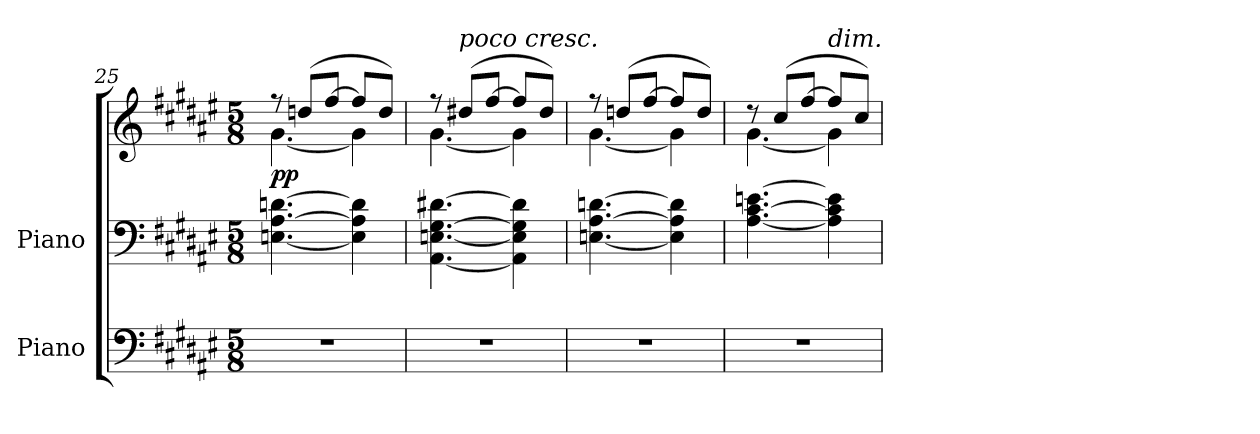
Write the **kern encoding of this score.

**kern	**kern	**kern	**dynam
*part2	*part1	*part1	*part1
*staff3	*staff2	*staff1	*staff1/2
*I"Piano	*I"Piano	*	*
*I'Pno	*I'Pno	*	*
!!LO:LB:g=z
*clefF4	*clefF4	*clefG2	*
*k[f#c#g#d#a#e#]	*k[f#c#g#d#a#e#]	*k[f#c#g#d#a#e#]	*
*M5/8	*M5/8	*M5/8	*
=25	=25	=25	=25
*	*	*^	*
!	!	!	!	!LO:DY:b
8%5r	[4.En\ [4.A#\ [4.dn\	8r	[4.g#\	pp
.	.	(8ddn/L	.	.
.	.	[8ff#/J	.	.
.	4E\] 4A#\] 4d\]	8ff#/L]	4g#\]	.
.	.	8dd/J)	.	.
=26	=26	=26	=26	=26
8%5r	[4.AA#\ [4.En\ [4.G#\ [4.d#X\	8r	[4.g#\	.
!	!	!LO:TX:a:i:t=poco cresc.	!	!
.	.	(8dd#X/L	.	.
.	.	[8ff#/J	.	.
.	4AA#\] 4E\] 4G#\] 4d#\]	8ff#/L]	4g#\]	.
.	.	8dd#/J)	.	.
=27	=27	=27	=27	=27
8%5r	[4.En\ [4.A#\ [4.dn\	8r	[4.g#\	.
.	.	(8ddn/L	.	.
.	.	[8ff#/J	.	.
.	4E\] 4A#\] 4d\]	8ff#/L]	4g#\]	.
.	.	8dd/J)	.	.
=28	=28	=28	=28	=28
8%5r	[4.A#\ [4.c#\ [4.en\	8r	[4.g#\	.
.	.	(8cc#/L	.	.
.	.	[8ff#/J	.	.
!	!	!LO:TX:a:i:t=dim.	!	!
.	4A#\] 4c#\] 4e\]	8ff#/L]	4g#\]	.
.	.	8cc#/J)	.	.
*	*	*v	*v	*
=	=	=	=
*-	*-	*-	*-
